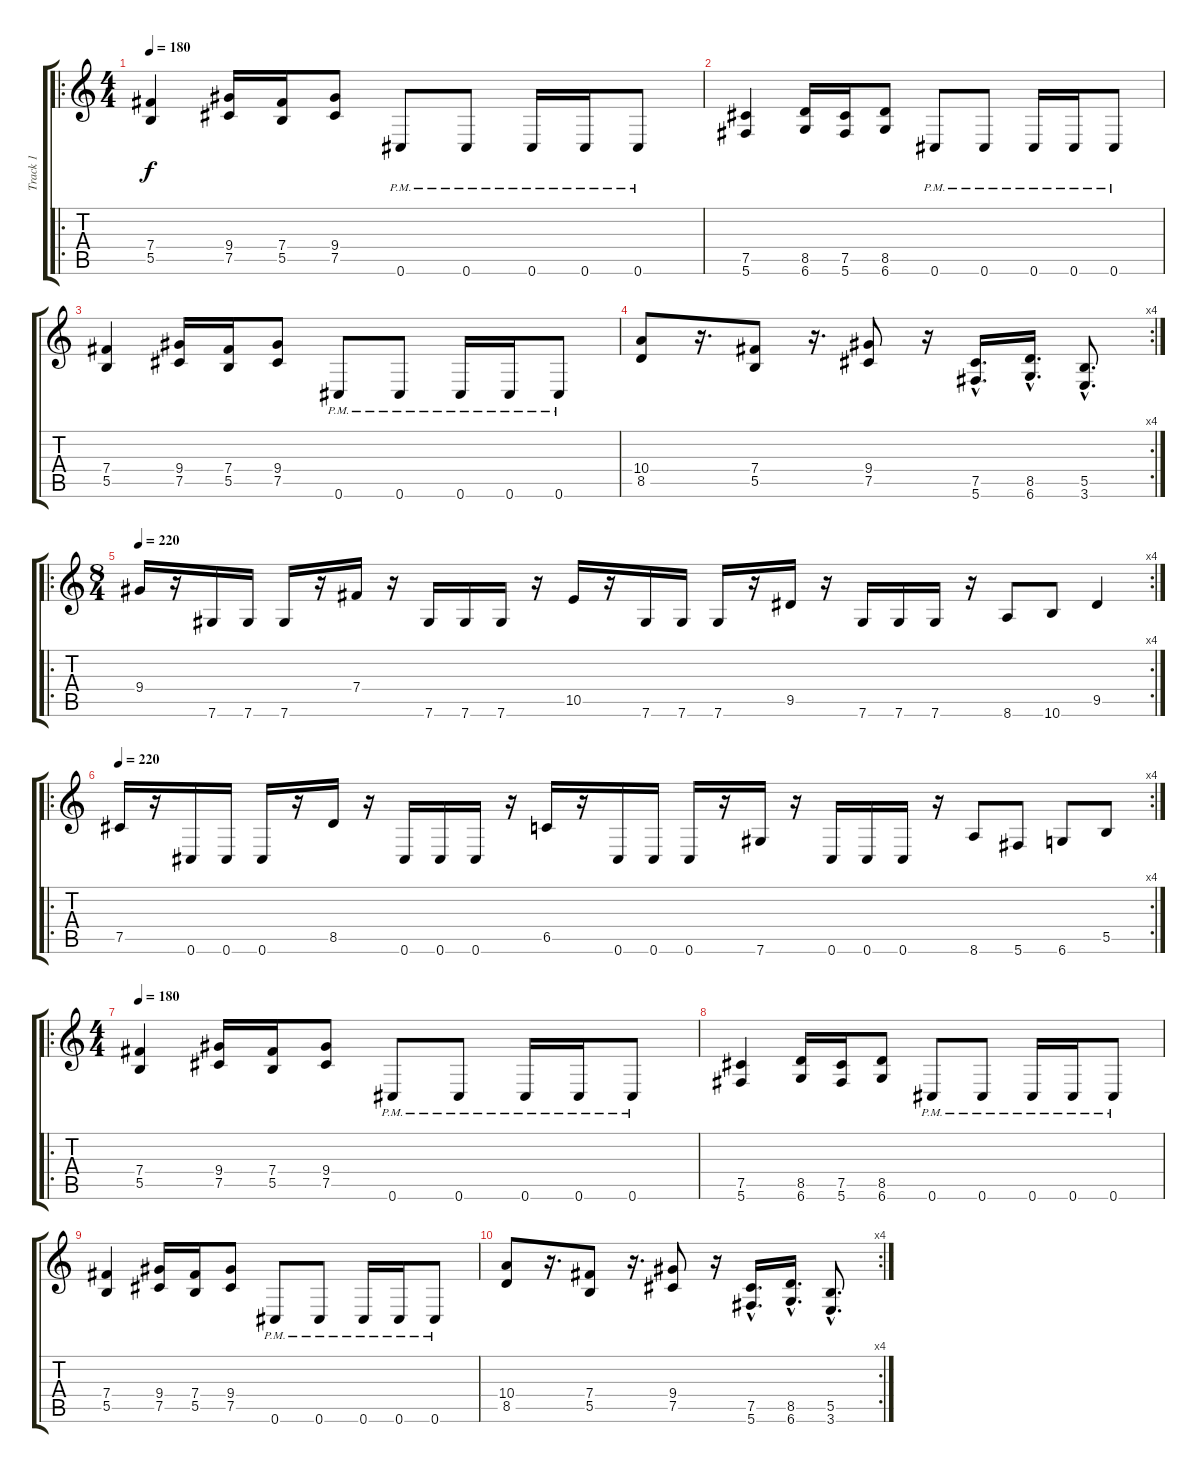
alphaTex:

\track ("Track 1" "Track 1") {instrument overdrivenguitar}
\staff {score tabs}
\tuning (Db4 Ab3 E3 B2 Gb2 Db2) {hide}
\ro
\ts (4 4)
\tempo 180
\clef g2
\ks c
(7.4 5.5).4{dy f instrument overdrivenguitar} (9.4 7.5).16 (7.4 5.5).16 (9.4 7.5).8 0.6{pm}.8 0.6{pm}.8 0.6{pm}.16 0.6{pm}.16 0.6{pm}.8 |
(7.5 5.6).4 (8.5 6.6).16 (7.5 5.6).16 (8.5 6.6).8 0.6{pm}.8 0.6{pm}.8 0.6{pm}.16 0.6{pm}.16 0.6{pm}.8 |
(7.4 5.5).4 (9.4 7.5).16 (7.4 5.5).16 (9.4 7.5).8 0.6{pm}.8 0.6{pm}.8 0.6{pm}.16 0.6{pm}.16 0.6{pm}.8 |
\rc 4
(10.4 8.5).8 r.16{d} (7.4 5.5).8 r.16{d} (9.4 7.5).8 r.16 (7.5{hac} 5.6{hac}).16{d} (8.5{hac} 6.6{hac}).16{d} (5.5{hac} 3.6{hac}).8{d} |
\ro
\rc 4
\ts (8 4)
\tempo 220
9.4.16 r.16 7.6.16 7.6.16 7.6.16 r.16 7.4.16 r.16 7.6.16 7.6.16 7.6.16 r.16 10.5.16 r.16 7.6.16 7.6.16 7.6.16 r.16 9.5.16 r.16 7.6.16 7.6.16 7.6.16 r.16 8.6.8 10.6.8 9.5.4 |
\ro
\rc 4
\tempo 220
7.5.16 r.16 0.6.16 0.6.16 0.6.16 r.16 8.5.16 r.16 0.6.16 0.6.16 0.6.16 r.16 6.5.16 r.16 0.6.16 0.6.16 0.6.16 r.16 7.6.16 r.16 0.6.16 0.6.16 0.6.16 r.16 8.6.8 5.6.8 6.6.8 5.5.8 |
\ro
\ts (4 4)
\tempo 180
(7.4 5.5).4 (9.4 7.5).16 (7.4 5.5).16 (9.4 7.5).8 0.6{pm}.8 0.6{pm}.8 0.6{pm}.16 0.6{pm}.16 0.6{pm}.8 |
(7.5 5.6).4 (8.5 6.6).16 (7.5 5.6).16 (8.5 6.6).8 0.6{pm}.8 0.6{pm}.8 0.6{pm}.16 0.6{pm}.16 0.6{pm}.8 |
(7.4 5.5).4 (9.4 7.5).16 (7.4 5.5).16 (9.4 7.5).8 0.6{pm}.8 0.6{pm}.8 0.6{pm}.16 0.6{pm}.16 0.6{pm}.8 |
\rc 4
(10.4 8.5).8 r.16{d} (7.4 5.5).8 r.16{d} (9.4 7.5).8 r.16 (7.5{hac} 5.6{hac}).16{d} (8.5{hac} 6.6{hac}).16{d} (5.5{hac} 3.6{hac}).8{d}
